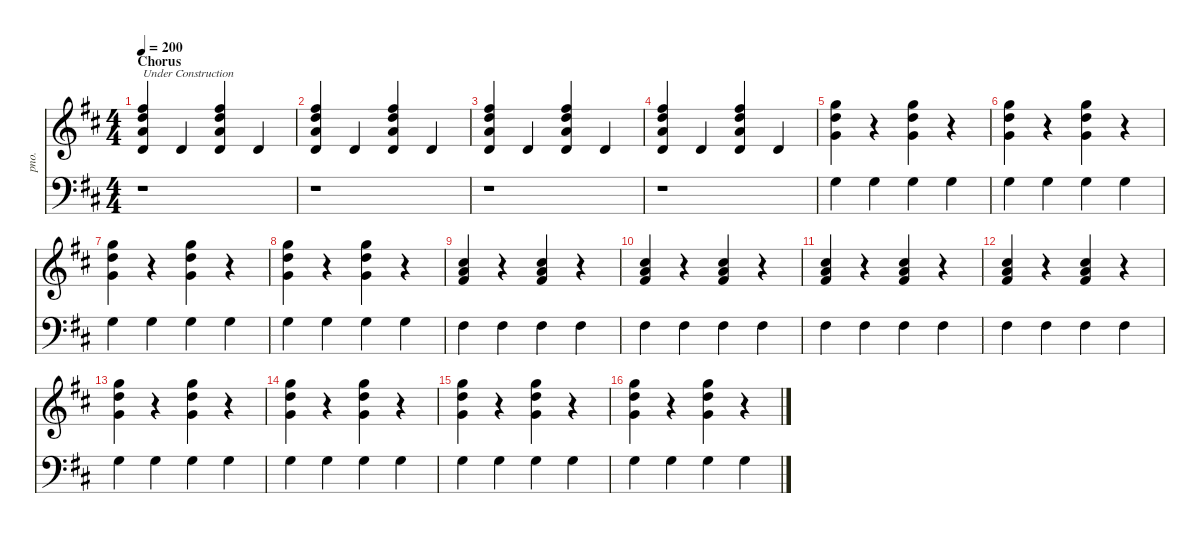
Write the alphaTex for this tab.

\defaultSystemsLayout 4
\hideDynamics
\bracketExtendMode nobrackets
\otherSystemsTrackNameOrientation horizontal
\track ("Piano" "pno.") {instrument acousticgrandpiano}
\staff {score}
\tuning (E4 B3 G3 D3 A2 E2)
\ts (4 4)
\section ("" "Chorus")
\tempo 200
\clef g2
\ks d
(12.4{acc forcenatural} 14.3{acc forcenatural} 15.2{acc forcenatural} 14.1{acc #}).4{txt "Under Construction " dy f beam Up} 12.4{acc forcenatural}.4{beam Up} (12.4{acc forcenatural} 14.3{acc forcenatural} 15.2{acc forcenatural} 14.1{acc #}).4{beam Up} 12.4{acc forcenatural}.4{beam Up} |
(15.2{acc forcenatural} 12.4{acc forcenatural} 14.3{acc forcenatural} 14.1{acc #}).4{beam Up} 12.4{acc forcenatural}.4{beam Up} (12.4{acc forcenatural} 14.3{acc forcenatural} 15.2{acc forcenatural} 14.1{acc #}).4{beam Up} 12.4{acc forcenatural}.4{beam Up} |
(14.3{acc forcenatural} 15.2{acc forcenatural} 12.4{acc forcenatural} 14.1{acc #}).4{beam Up} 12.4{acc forcenatural}.4{beam Up} (14.3{acc forcenatural} 15.2{acc forcenatural} 12.4{acc forcenatural} 14.1{acc #}).4{beam Up} 12.4{acc forcenatural}.4{beam Up} |
(12.4{acc forcenatural} 14.3{acc forcenatural} 15.2{acc forcenatural} 14.1{acc #}).4{beam Up} 12.4{acc forcenatural}.4{beam Up} (12.4{acc forcenatural} 14.3{acc forcenatural} 15.2{acc forcenatural} 14.1{acc #}).4{beam Up} 12.4{acc forcenatural}.4{beam Up} |
(12.3{acc forcenatural} 15.2{acc forcenatural} 15.1{acc forcenatural}).4{beam Down} r.4{beam Down} (15.2{acc forcenatural} 12.3{acc forcenatural} 15.1{acc forcenatural}).4{beam Down} r.4{beam Down} |
(12.3{acc forcenatural} 15.2{acc forcenatural} 15.1{acc forcenatural}).4{beam Down} r.4{beam Down} (12.3{acc forcenatural} 15.2{acc forcenatural} 15.1{acc forcenatural}).4{beam Down} r.4{beam Down} |
(15.2{acc forcenatural} 12.3{acc forcenatural} 15.1{acc forcenatural}).4{beam Down} r.4{beam Down} (12.3{acc forcenatural} 15.2{acc forcenatural} 15.1{acc forcenatural}).4{beam Down} r.4{beam Down} |
(15.2{acc forcenatural} 12.3{acc forcenatural} 15.1{acc forcenatural}).4{beam Down} r.4{beam Down} (12.3{acc forcenatural} 15.2{acc forcenatural} 15.1{acc forcenatural}).4{beam Down} r.4{beam Down} |
(16.4{acc #} 14.3{acc forcenatural} 14.2{acc #}).4{beam Up} r.4{beam Up} (16.4{acc #} 14.3{acc forcenatural} 14.2{acc #}).4{beam Up} r.4{beam Up} |
(14.3{acc forcenatural} 16.4{acc #} 14.2{acc #}).4{beam Up} r.4{beam Up} (14.3{acc forcenatural} 16.4{acc #} 14.2{acc #}).4{beam Up} r.4{beam Up} |
(16.4{acc #} 14.3{acc forcenatural} 14.2{acc #}).4{beam Up} r.4{beam Up} (14.3{acc forcenatural} 16.4{acc #} 14.2{acc #}).4{beam Up} r.4{beam Up} |
(14.3{acc forcenatural} 16.4{acc #} 14.2{acc #}).4{beam Up} r.4{beam Up} (16.4{acc #} 14.3{acc forcenatural} 14.2{acc #}).4{beam Up} r.4{beam Up} |
(12.3{acc forcenatural} 15.2{acc forcenatural} 15.1{acc forcenatural}).4{beam Down} r.4{beam Down} (15.2{acc forcenatural} 12.3{acc forcenatural} 15.1{acc forcenatural}).4{beam Down} r.4{beam Down} |
(12.3{acc forcenatural} 15.2{acc forcenatural} 15.1{acc forcenatural}).4{beam Down} r.4{beam Down} (15.2{acc forcenatural} 12.3{acc forcenatural} 15.1{acc forcenatural}).4{beam Down} r.4{beam Down} |
(15.2{acc forcenatural} 12.3{acc forcenatural} 15.1{acc forcenatural}).4{beam Down} r.4{beam Down} (15.2{acc forcenatural} 12.3{acc forcenatural} 15.1{acc forcenatural}).4{beam Down} r.4{beam Down} |
(15.2{acc forcenatural} 12.3{acc forcenatural} 15.1{acc forcenatural}).4{beam Down} r.4{beam Down} (15.2{acc forcenatural} 12.3{acc forcenatural} 15.1{acc forcenatural}).4{beam Down} r.4{beam Down}
\staff {score}
\tuning (G2 D2 A1 E1 B0)
\clef f4
\ottava regular
\simile none
\ks d
r.1{dy f beam Down} |
r.1{beam Down} |
r.1{beam Down} |
r.1{beam Down} |
12.1{acc forcenatural}.4{beam Down} 12.1{acc forcenatural}.4{beam Down} 12.1{acc forcenatural}.4{beam Down} 12.1{acc forcenatural}.4{beam Down} |
12.1{acc forcenatural}.4{beam Down} 12.1{acc forcenatural}.4{beam Down} 12.1{acc forcenatural}.4{beam Down} 12.1{acc forcenatural}.4{beam Down} |
12.1{acc forcenatural}.4{beam Down} 12.1{acc forcenatural}.4{beam Down} 12.1{acc forcenatural}.4{beam Down} 12.1{acc forcenatural}.4{beam Down} |
12.1{acc forcenatural}.4{beam Down} 12.1{acc forcenatural}.4{beam Down} 12.1{acc forcenatural}.4{beam Down} 12.1{acc forcenatural}.4{beam Down} |
11.1{acc #}.4{beam Down} 11.1{acc #}.4{beam Down} 11.1{acc #}.4{beam Down} 11.1{acc #}.4{beam Down} |
11.1{acc #}.4{beam Down} 11.1{acc #}.4{beam Down} 11.1{acc #}.4{beam Down} 11.1{acc #}.4{beam Down} |
11.1{acc #}.4{beam Down} 11.1{acc #}.4{beam Down} 11.1{acc #}.4{beam Down} 11.1{acc #}.4{beam Down} |
11.1{acc #}.4{beam Down} 11.1{acc #}.4{beam Down} 11.1{acc #}.4{beam Down} 11.1{acc #}.4{beam Down} |
12.1{acc forcenatural}.4{beam Down} 12.1{acc forcenatural}.4{beam Down} 12.1{acc forcenatural}.4{beam Down} 12.1{acc forcenatural}.4{beam Down} |
12.1{acc forcenatural}.4{beam Down} 12.1{acc forcenatural}.4{beam Down} 12.1{acc forcenatural}.4{beam Down} 12.1{acc forcenatural}.4{beam Down} |
12.1{acc forcenatural}.4{beam Down} 12.1{acc forcenatural}.4{beam Down} 12.1{acc forcenatural}.4{beam Down} 12.1{acc forcenatural}.4{beam Down} |
12.1{acc forcenatural}.4{beam Down} 12.1{acc forcenatural}.4{beam Down} 12.1{acc forcenatural}.4{beam Down} 12.1{acc forcenatural}.4{beam Down}
